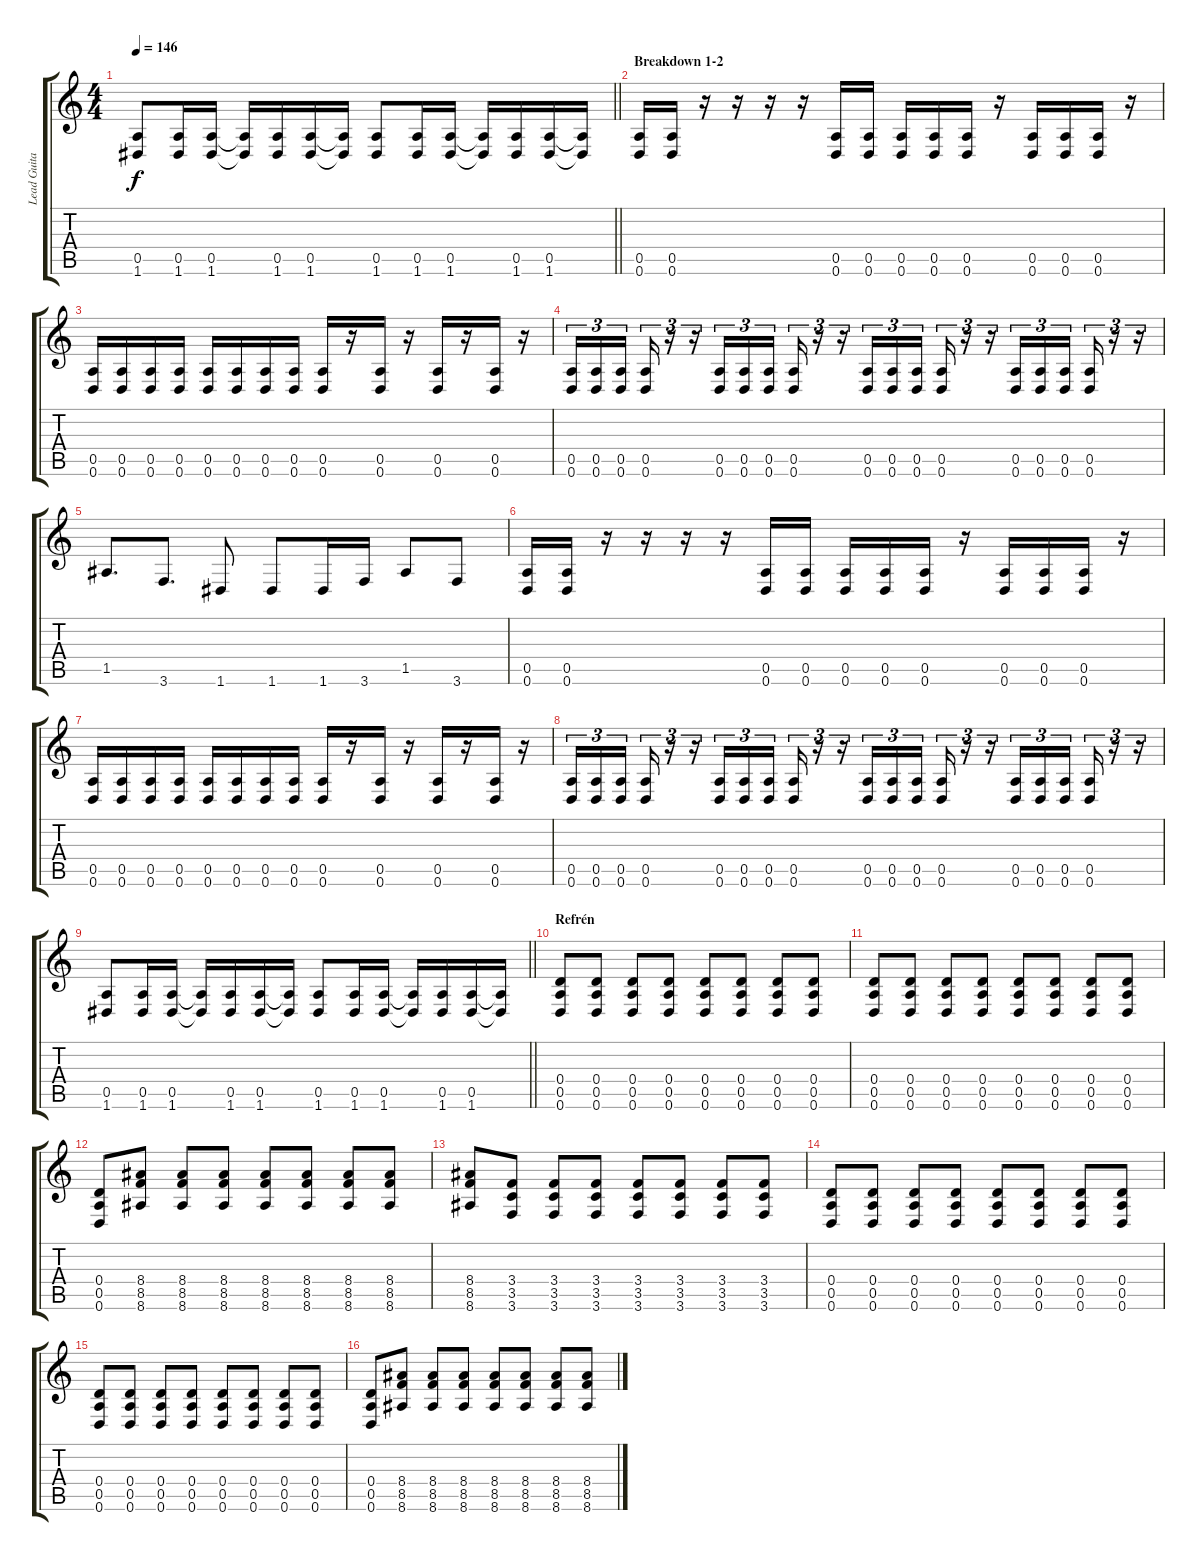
\track ("Lead Guitar" "Lead Guita") {instrument overdrivenguitar}
\staff {score tabs}
\tuning (E4 B3 G3 D3 A2 D2) {hide}
\ts (4 4)
\tempo 146
\clef g2
\barLineRight lightlight
\ks c
(0.5 1.6).8{dy f} (0.5 1.6).16 (0.5 1.6).16 (0.5{t} 1.6{t}).16 (0.5 1.6).16 (0.5 1.6).16 (0.5{t} 1.6{t}).16 (0.5 1.6).8 (0.5 1.6).16 (0.5 1.6).16 (0.5{t} 1.6{t}).16 (0.5 1.6).16 (0.5 1.6).16 (0.5{t} 1.6{t}).16 |
\section ("" "Breakdown 1-2")
(0.5 0.6).16 (0.5 0.6).16 r.16 r.16 r.16 r.16 (0.5 0.6).16 (0.5 0.6).16 (0.5 0.6).16 (0.5 0.6).16 (0.5 0.6).16 r.16 (0.5 0.6).16 (0.5 0.6).16 (0.5 0.6).16 r.16 |
(0.5 0.6).16 (0.5 0.6).16 (0.5 0.6).16 (0.5 0.6).16 (0.5 0.6).16 (0.5 0.6).16 (0.5 0.6).16 (0.5 0.6).16 (0.5 0.6).16 r.16 (0.5 0.6).16 r.16 (0.5 0.6).16 r.16 (0.5 0.6).16 r.16 |
(0.5 0.6).16{tu (3 2)} (0.5 0.6).16{tu (3 2)} (0.5 0.6).16{tu (3 2) beam splitsecondary} (0.5 0.6).16{tu (3 2)} r.16{tu (3 2)} r.16{tu (3 2)} (0.5 0.6).16{tu (3 2)} (0.5 0.6).16{tu (3 2)} (0.5 0.6).16{tu (3 2) beam splitsecondary} (0.5 0.6).16{tu (3 2)} r.16{tu (3 2)} r.16{tu (3 2)} (0.5 0.6).16{tu (3 2)} (0.5 0.6).16{tu (3 2)} (0.5 0.6).16{tu (3 2) beam splitsecondary} (0.5 0.6).16{tu (3 2)} r.16{tu (3 2)} r.16{tu (3 2)} (0.5 0.6).16{tu (3 2)} (0.5 0.6).16{tu (3 2)} (0.5 0.6).16{tu (3 2) beam splitsecondary} (0.5 0.6).16{tu (3 2)} r.16{tu (3 2)} r.16{tu (3 2)} |
1.5.8{d} 3.6.8{d} 1.6.8 1.6.8 1.6.16 3.6.16 1.5.8 3.6.8 |
(0.5 0.6).16 (0.5 0.6).16 r.16 r.16 r.16 r.16 (0.5 0.6).16 (0.5 0.6).16 (0.5 0.6).16 (0.5 0.6).16 (0.5 0.6).16 r.16 (0.5 0.6).16 (0.5 0.6).16 (0.5 0.6).16 r.16 |
(0.5 0.6).16 (0.5 0.6).16 (0.5 0.6).16 (0.5 0.6).16 (0.5 0.6).16 (0.5 0.6).16 (0.5 0.6).16 (0.5 0.6).16 (0.5 0.6).16 r.16 (0.5 0.6).16 r.16 (0.5 0.6).16 r.16 (0.5 0.6).16 r.16 |
(0.5 0.6).16{tu (3 2)} (0.5 0.6).16{tu (3 2)} (0.5 0.6).16{tu (3 2) beam splitsecondary} (0.5 0.6).16{tu (3 2)} r.16{tu (3 2)} r.16{tu (3 2)} (0.5 0.6).16{tu (3 2)} (0.5 0.6).16{tu (3 2)} (0.5 0.6).16{tu (3 2) beam splitsecondary} (0.5 0.6).16{tu (3 2)} r.16{tu (3 2)} r.16{tu (3 2)} (0.5 0.6).16{tu (3 2)} (0.5 0.6).16{tu (3 2)} (0.5 0.6).16{tu (3 2) beam splitsecondary} (0.5 0.6).16{tu (3 2)} r.16{tu (3 2)} r.16{tu (3 2)} (0.5 0.6).16{tu (3 2)} (0.5 0.6).16{tu (3 2)} (0.5 0.6).16{tu (3 2) beam splitsecondary} (0.5 0.6).16{tu (3 2)} r.16{tu (3 2)} r.16{tu (3 2)} |
\barLineRight lightlight
(0.5 1.6).8 (0.5 1.6).16 (0.5 1.6).16 (0.5{t} 1.6{t}).16 (0.5 1.6).16 (0.5 1.6).16 (0.5{t} 1.6{t}).16 (0.5 1.6).8 (0.5 1.6).16 (0.5 1.6).16 (0.5{t} 1.6{t}).16 (0.5 1.6).16 (0.5 1.6).16 (0.5{t} 1.6{t}).16 |
\section ("" "Refrén")
(0.4 0.5 0.6).8 (0.4 0.5 0.6).8 (0.4 0.5 0.6).8 (0.4 0.5 0.6).8 (0.4 0.5 0.6).8 (0.4 0.5 0.6).8 (0.4 0.5 0.6).8 (0.4 0.5 0.6).8 |
(0.4 0.5 0.6).8 (0.4 0.5 0.6).8 (0.4 0.5 0.6).8 (0.4 0.5 0.6).8 (0.4 0.5 0.6).8 (0.4 0.5 0.6).8 (0.4 0.5 0.6).8 (0.4 0.5 0.6).8 |
(0.4 0.5 0.6).8 (8.4 8.5 8.6).8 (8.4 8.5 8.6).8 (8.4 8.5 8.6).8 (8.4 8.5 8.6).8 (8.4 8.5 8.6).8 (8.4 8.5 8.6).8 (8.4 8.5 8.6).8 |
(8.4 8.5 8.6).8 (3.4 3.5 3.6).8 (3.4 3.5 3.6).8 (3.4 3.5 3.6).8 (3.4 3.5 3.6).8 (3.4 3.5 3.6).8 (3.4 3.5 3.6).8 (3.4 3.5 3.6).8 |
(0.4 0.5 0.6).8 (0.4 0.5 0.6).8 (0.4 0.5 0.6).8 (0.4 0.5 0.6).8 (0.4 0.5 0.6).8 (0.4 0.5 0.6).8 (0.4 0.5 0.6).8 (0.4 0.5 0.6).8 |
(0.4 0.5 0.6).8 (0.4 0.5 0.6).8 (0.4 0.5 0.6).8 (0.4 0.5 0.6).8 (0.4 0.5 0.6).8 (0.4 0.5 0.6).8 (0.4 0.5 0.6).8 (0.4 0.5 0.6).8 |
(0.4 0.5 0.6).8 (8.4 8.5 8.6).8 (8.4 8.5 8.6).8 (8.4 8.5 8.6).8 (8.4 8.5 8.6).8 (8.4 8.5 8.6).8 (8.4 8.5 8.6).8 (8.4 8.5 8.6).8
